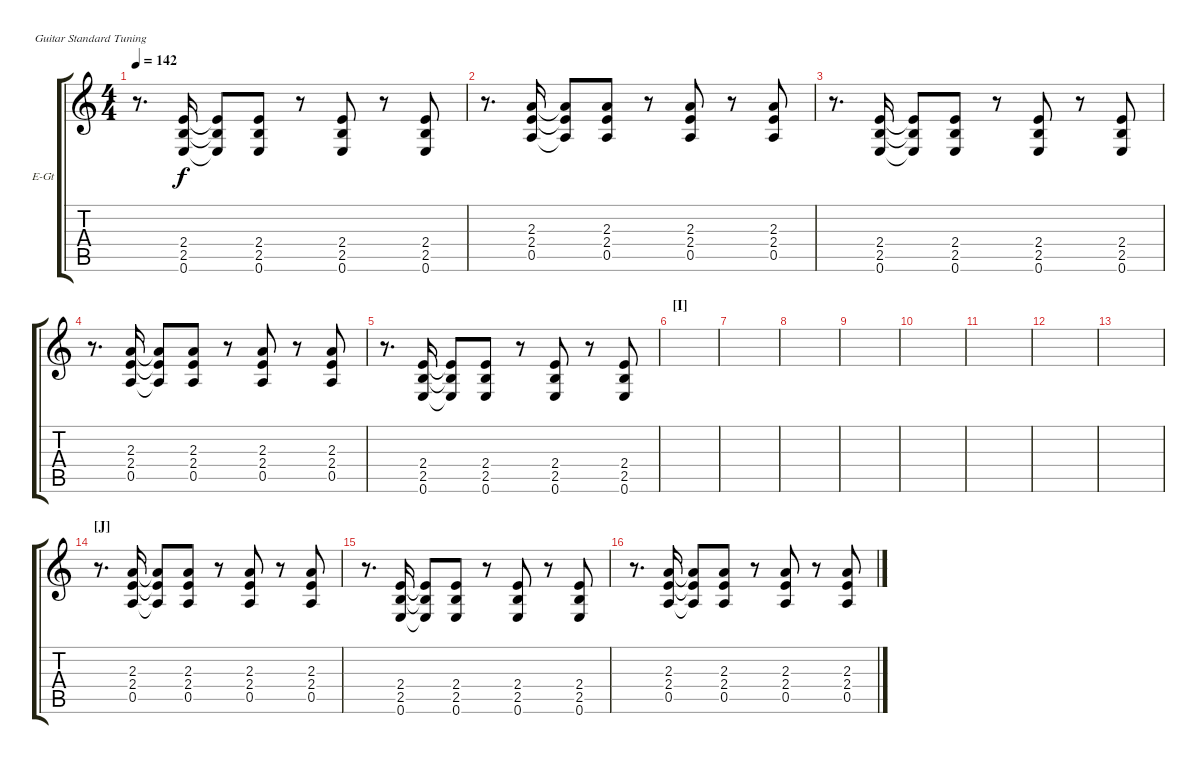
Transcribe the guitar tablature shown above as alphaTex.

\defaultSystemsLayout 4
\bracketExtendMode groupsimilarinstruments
\firstSystemTrackNameOrientation horizontal
\otherSystemsTrackNameOrientation horizontal
\track ("Rhythm Guitar" "E-Gt") {instrument distortionguitar}
\staff {score tabs}
\tuning (E4 B3 G3 D3 A2 E2)
\ts (4 4)
\tempo 142
\clef g2
\ks c
r.8{d dy f} (2.5 2.4 0.6).16 (2.5{t} 2.4{t} 0.6{t}).8 (2.4 2.5 0.6).8 r.8 (2.5 2.4 0.6).8 r.8 (2.4 2.5 0.6).8 |
r.8{d} (0.5 2.4 2.3).16 (2.3{t} 0.5{t} 2.4{t}).8 (2.3 2.4 0.5).8 r.8 (2.3 0.5 2.4).8 r.8 (2.3 2.4 0.5).8 |
r.8{d} (2.5 2.4 0.6).16 (2.5{t} 2.4{t} 0.6{t}).8 (2.4 2.5 0.6).8 r.8 (2.5 2.4 0.6).8 r.8 (2.4 2.5 0.6).8 |
r.8{d} (0.5 2.4 2.3).16 (2.3{t} 0.5{t} 2.4{t}).8 (2.3 2.4 0.5).8 r.8 (2.3 0.5 2.4).8 r.8 (2.3 2.4 0.5).8 |
r.8{d} (2.5 2.4 0.6).16 (2.5{t} 2.4{t} 0.6{t}).8 (2.4 2.5 0.6).8 r.8 (2.5 2.4 0.6).8 r.8 (2.4 2.5 0.6).8 |
\section ("I" "")
|
|
|
|
|
|
|
|
\section ("J" "")
r.8{d} (0.5 2.4 2.3).16 (2.3{t} 0.5{t} 2.4{t}).8 (2.3 2.4 0.5).8 r.8 (2.3 0.5 2.4).8 r.8 (2.3 2.4 0.5).8 |
r.8{d} (2.5 2.4 0.6).16 (2.5{t} 2.4{t} 0.6{t}).8 (2.4 2.5 0.6).8 r.8 (2.5 2.4 0.6).8 r.8 (2.4 2.5 0.6).8 |
r.8{d} (0.5 2.4 2.3).16 (2.3{t} 0.5{t} 2.4{t}).8 (2.3 2.4 0.5).8 r.8 (2.3 0.5 2.4).8 r.8 (2.3 2.4 0.5).8
